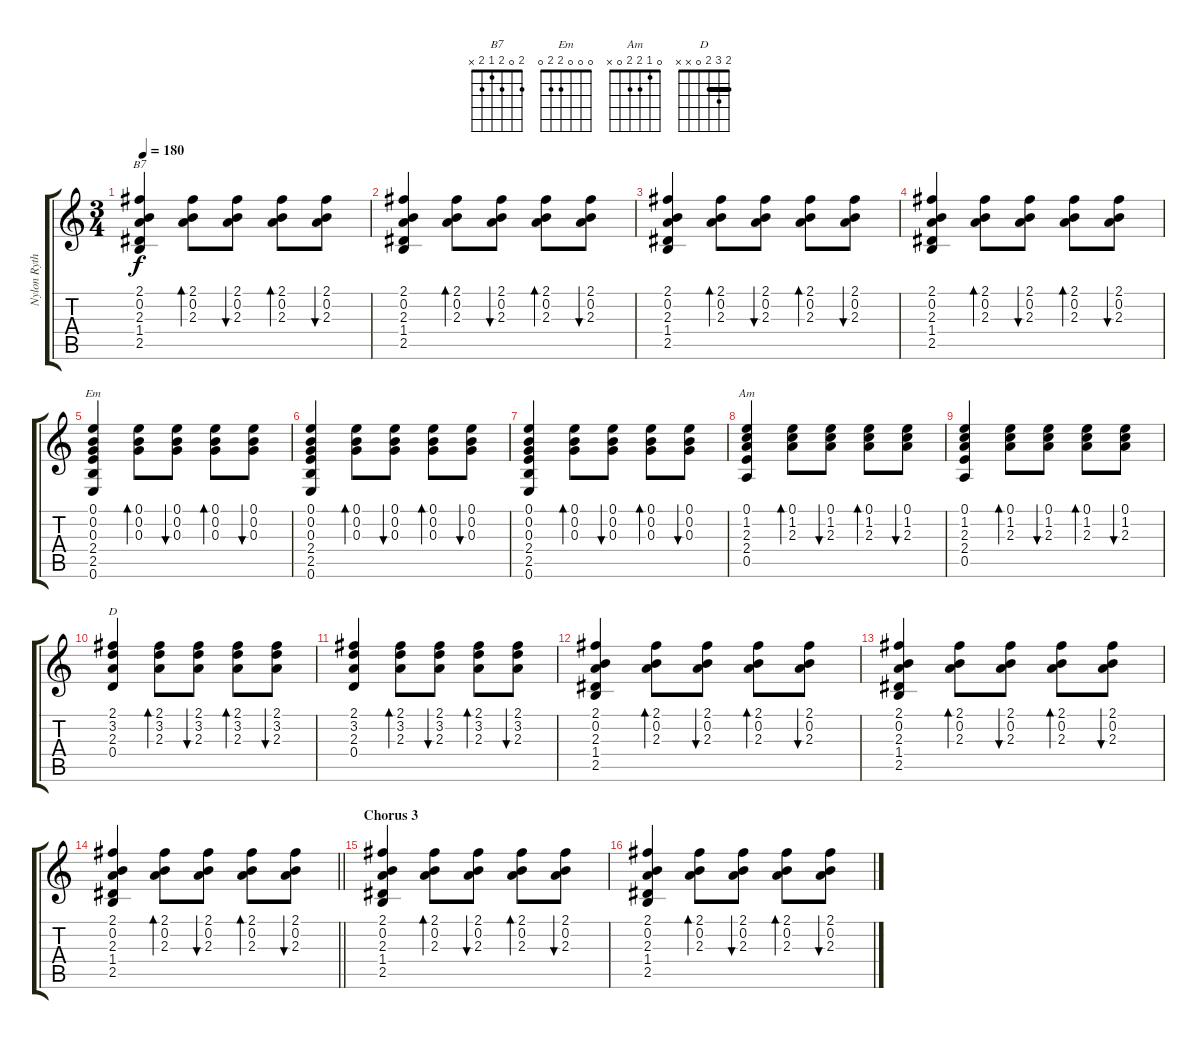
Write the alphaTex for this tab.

\track ("Nylon Rythm" "Nylon Ryth") {instrument acousticguitarnylon}
\staff {score tabs}
\tuning (E4 B3 G3 D3 A2 E2) {hide}
\chord ("B7" 2 0 2 1 2 x)
\chord ("Em" 0 0 0 2 2 0)
\chord ("Am" 0 1 2 2 0 x)
\chord ("D" 2 3 2 0 x x) {barre 2}
\ts (3 4)
\tempo 180
\clef g2
\ks c
(2.1 0.2 2.3 1.4 2.5).4{ch "B7" dy f} (2.1 0.2 2.3).8{bd 240} (2.1 0.2 2.3).8{bu 240} (2.1 0.2 2.3).8{bd 240} (2.1 0.2 2.3).8{bu 240} |
(2.1 0.2 2.3 1.4 2.5).4 (2.1 0.2 2.3).8{bd 240} (2.1 0.2 2.3).8{bu 240} (2.1 0.2 2.3).8{bd 240} (2.1 0.2 2.3).8{bu 240} |
(2.1 0.2 2.3 1.4 2.5).4 (2.1 0.2 2.3).8{bd 240} (2.1 0.2 2.3).8{bu 240} (2.1 0.2 2.3).8{bd 240} (2.1 0.2 2.3).8{bu 240} |
(2.1 0.2 2.3 1.4 2.5).4 (2.1 0.2 2.3).8{bd 240} (2.1 0.2 2.3).8{bu 240} (2.1 0.2 2.3).8{bd 240} (2.1 0.2 2.3).8{bu 240} |
(0.1 0.2 0.3 2.4 2.5 0.6).4{ch "Em"} (0.1 0.2 0.3).8{bd 240} (0.1 0.2 0.3).8{bu 240} (0.1 0.2 0.3).8{bd 240} (0.1 0.2 0.3).8{bu 240} |
(0.1 0.2 0.3 2.4 2.5 0.6).4 (0.1 0.2 0.3).8{bd 240} (0.1 0.2 0.3).8{bu 240} (0.1 0.2 0.3).8{bd 240} (0.1 0.2 0.3).8{bu 240} |
(0.1 0.2 0.3 2.4 2.5 0.6).4 (0.1 0.2 0.3).8{bd 240} (0.1 0.2 0.3).8{bu 240} (0.1 0.2 0.3).8{bd 240} (0.1 0.2 0.3).8{bu 240} |
(0.1 1.2 2.3 2.4 0.5).4{ch "Am"} (0.1 1.2 2.3).8{bd 240} (0.1 1.2 2.3).8{bu 240} (0.1 1.2 2.3).8{bd 240} (0.1 1.2 2.3).8{bu 240} |
(0.1 1.2 2.3 2.4 0.5).4 (0.1 1.2 2.3).8{bd 240} (0.1 1.2 2.3).8{bu 240} (0.1 1.2 2.3).8{bd 240} (0.1 1.2 2.3).8{bu 240} |
(2.1 3.2 2.3 0.4).4{ch "D"} (2.1 3.2 2.3).8{bd 240} (2.1 3.2 2.3).8{bu 240} (2.1 3.2 2.3).8{bd 240} (2.1 3.2 2.3).8{bu 240} |
(2.1 3.2 2.3 0.4).4 (2.1 3.2 2.3).8{bd 240} (2.1 3.2 2.3).8{bu 240} (2.1 3.2 2.3).8{bd 240} (2.1 3.2 2.3).8{bu 240} |
(2.1 0.2 2.3 1.4 2.5).4 (2.1 0.2 2.3).8{bd 240} (2.1 0.2 2.3).8{bu 240} (2.1 0.2 2.3).8{bd 240} (2.1 0.2 2.3).8{bu 240} |
(2.1 0.2 2.3 1.4 2.5).4 (2.1 0.2 2.3).8{bd 240} (2.1 0.2 2.3).8{bu 240} (2.1 0.2 2.3).8{bd 240} (2.1 0.2 2.3).8{bu 240} |
\barLineRight lightlight
(2.1 0.2 2.3 1.4 2.5).4 (2.1 0.2 2.3).8{bd 240} (2.1 0.2 2.3).8{bu 240} (2.1 0.2 2.3).8{bd 240} (2.1 0.2 2.3).8{bu 240} |
\section ("" "Chorus 3")
(2.1 0.2 2.3 1.4 2.5).4 (2.1 0.2 2.3).8{bd 240} (2.1 0.2 2.3).8{bu 240} (2.1 0.2 2.3).8{bd 240} (2.1 0.2 2.3).8{bu 240} |
(2.1 0.2 2.3 1.4 2.5).4 (2.1 0.2 2.3).8{bd 240} (2.1 0.2 2.3).8{bu 240} (2.1 0.2 2.3).8{bd 240} (2.1 0.2 2.3).8{bu 240}
